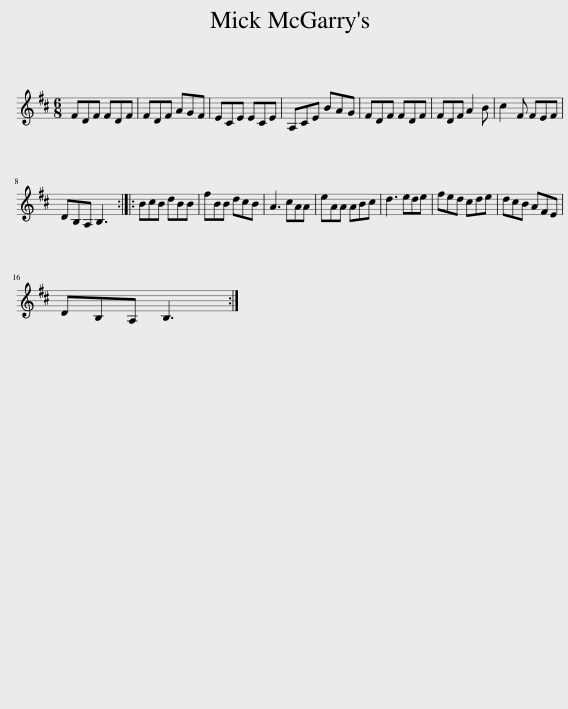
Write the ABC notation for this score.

X:1
L:1/8
M:6/8
I:linebreak $
K:Bmin
V:1 treble
V:1
 FDF FDF | FDF AGF | ECE ECE | A,CE BAG | FDF FDF | %5
 FDF A2 B | c2 F FEF |$ DB,A, B,3 :: BcB dBB | fBB dcB | %10
 A3 cAA | eAA ABc | d3 ede | fed cde | dcB AFE |$ %15
 DB,A, B,3 :| %16
